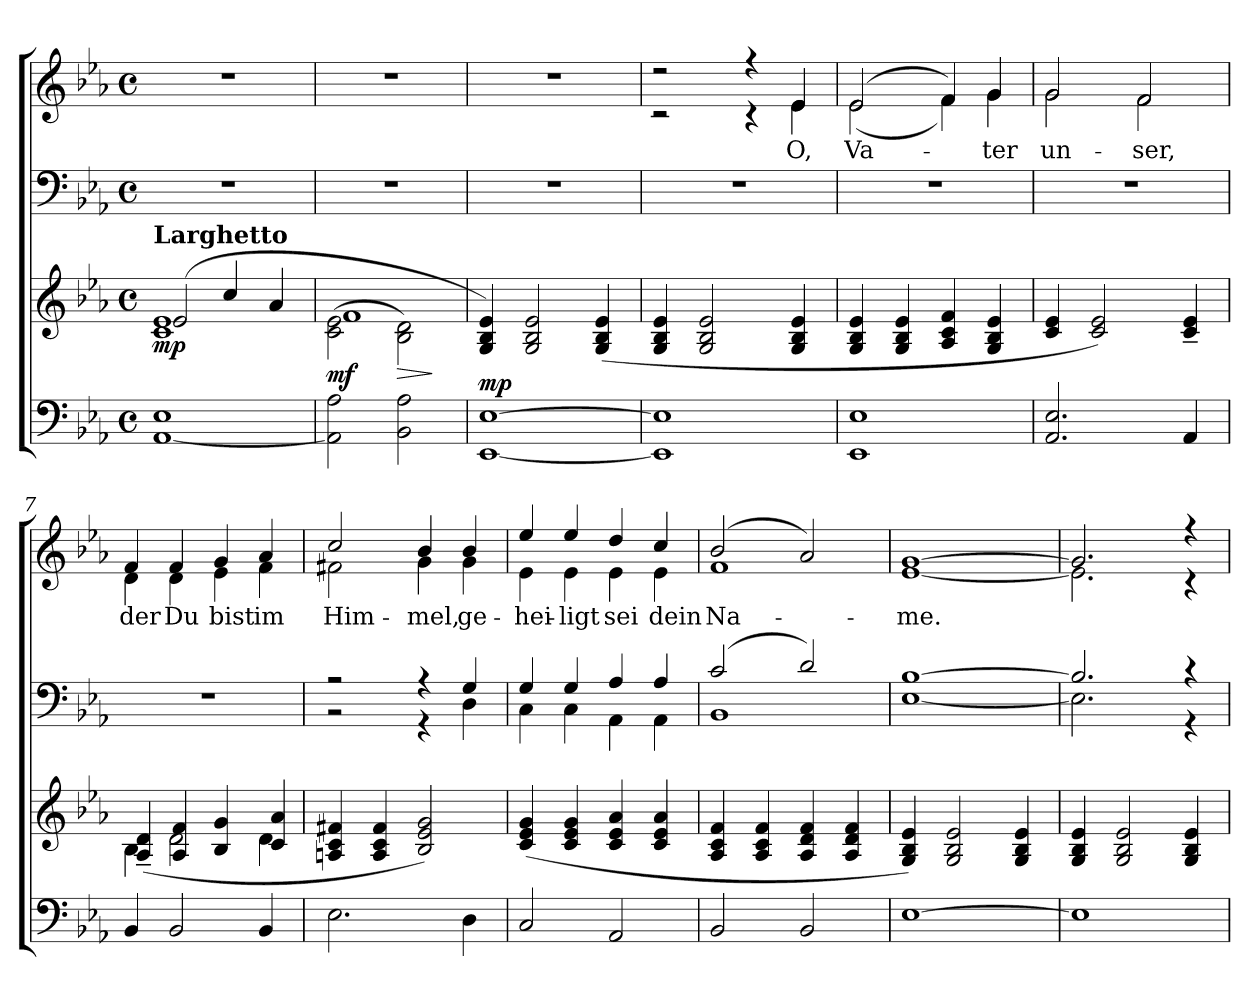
**kern	**kern	**dynam	**kern	**kern	**text
*part3	*part3	*part3	*part2	*part1	*part1
*staff4	*staff3	*staff3/4	*staff2	*staff1	*staff1
*clefF4	*clefG2	*	*clefF4	*clefG2	*
*k[b-e-a-]	*k[b-e-a-]	*	*k[b-e-a-]	*k[b-e-a-]	*
*E-:	*E-:	*	*E-:	*E-:	*
*M4/4	*M4/4	*	*M4/4	*M4/4	*
*met(c)	*met(c)	*	*met(c)	*met(c)	*
*MM96	*MM96	*	*MM96	*MM96	*
=1	=1	=1	=1	=1	=1
*	*^	*	*	*	*
!	!LO:TX:a:B:t=Larghetto	!	!	!	!	!
!	!	!	!LO:DY:b	!	!	!
[<1AA- 1E-	1c 1e-	(>2e-/	mp	1r	1r	.
.	.	4cc/	.	.	.	.
.	.	4a-/	.	.	.	.
=2	=2	=2	=2	=2	=2	=2
!	!	!	!LO:DY:a=2	!	!	!
2AA-\] 2A-\	(2c\ 2e-\	1f	mf	1r	1r	.
!	!	!	!LO:HP:b	!	!	!
2BB-\ 2A-\	2B-\ 2d\)	.	>	.	.	.
*	*v	*v	*	*	*	*
.	.	]	.	.	.
=3	=3	=3	=3	=3	=3
!	!	!LO:DY:a=2	!	!	!
[1EE- [1E-	4G/ 4B-/ 4e-/)	mp	1r	1r	.
.	2G/ 2B-/ 2e-/	.	.	.	.
.	(>4G/ 4B-/ 4e-/	.	.	.	.
!!LO:LB:g=z
=4	=4	=4	=4	=4	=4
*	*	*	*	*^	*
1EE-] 1E-]	4G/ 4B-/ 4e-/	.	1r	2r	2r	.
.	2G/ 2B-/ 2e-/	.	.	.	.	.
.	.	.	.	4r	4r	.
!	!	!	!	!	!	!LO:LY:b
.	4G/ 4B-/ 4e-/	.	.	4e-/	4e-\	O,
=5	=5	=5	=5	=5	=5	=5
!	!	!	!	!	!	!LO:LY:b
1EE- 1E-	4G/ 4B-/ 4e-/	.	1r	(2e-/	(<2e-\	Va-
.	4G/ 4B-/ 4e-/	.	.	.	.	.
.	4A-/ 4c/ 4f/	.	.	4f/)	4f\)	.
!	!	!	!	!	!	!LO:LY:b
.	4G/ 4B-/ 4e-/	.	.	4g/	4g\	-ter
=6	=6	=6	=6	=6	=6	=6
!	!	!	!	!	!	!LO:LY:b
2.AA-/ 2.E-/	4c/ 4e-/	.	1r	2g/	2g\	un-
.	2c/ 2e-/)	.	.	.	.	.
!	!	!	!	!	!	!LO:LY:b
.	.	.	.	2f/	2f\	-ser,
4AA-/	4c/~< 4e-/~<	.	.	.	.	.
=7	=7	=7	=7	=7	=7	=7
*	*^	*	*	*	*	*
!	!	!	!	!	!	!	!LO:LY:b
4BB-/	4B-\	(4A-/~> 4d/~>	.	1r	4f/	4d\	der
!	!	!	!	!	!	!	!LO:LY:b
2BB-/	2d\	4A-/ 4f/	.	.	4f/	4d\	Du
!	!	!	!	!	!	!	!LO:LY:b
.	.	4B-/ 4g/	.	.	4g/	4e-\	bist
!	!	!	!	!	!	!	!LO:LY:b
4BB-/	4d\	4c/ 4a-/	.	.	4a-/	4f\	im
!!LO:LB:g=z	!!
=8	=8	=8	=8	=8	=8	=8	=8
*	*	*	*	*^	*	*	*
!	!	!	!	!	!	!	!	!LO:LY:b
*	*v	*v	*	*	*	*	*	*
2.E-\	4An/ 4c/ 4f#X/	.	2r	2r	2cc/	2f#X\	Him-
.	4A/ 4c/ 4f#/	.	.	.	.	.	.
!	!	!	!	!	!	!	!LO:LY:b
.	2B-/ 2e-/ 2g/)	.	4r	4r	4b-/	4g\	-mel,
!	!	!	!	!	!	!	!LO:LY:b
4D\	.	.	4G/	4D\	4b-/	4g\	ge-
=9	=9	=9	=9	=9	=9	=9	=9
!	!	!	!	!	!	!	!LO:LY:b
2C/	(>4c/ 4e-/ 4g/	.	4G/	4C\	4ee-/	4e-\	-hei-
!	!	!	!	!	!	!	!LO:LY:b
.	4c/ 4e-/ 4g/	.	4G/	4C\	4ee-/	4e-\	-ligt
!	!	!	!	!	!	!	!LO:LY:b
2AA-/	4c/ 4e-/ 4a-/	.	4A-/	4AA-\	4dd/	4e-\	sei
!	!	!	!	!	!	!	!LO:LY:b
.	4c/ 4e-/ 4a-/	.	4A-/	4AA-\	4cc/	4e-\	dein
=10	=10	=10	=10	=10	=10	=10	=10
!	!	!	!	!	!	!	!LO:LY:b
2BB-/	4A-/ 4c/ 4f/	.	(2c/	1BB-	(2b-/	1f	Na-
.	4A-/ 4c/ 4f/	.	.	.	.	.	.
2BB-/	4A-/ 4d/ 4f/	.	2d/)	.	2a-/)	.	.
.	4A-/ 4d/ 4f/	.	.	.	.	.	.
=11	=11	=11	=11	=11	=11	=11	=11
!	!	!	!	!	!	!	!LO:LY:b
[1E-	4G/ 4B-/ 4e-/)	.	[>1B-	[<1E-	[>1g	[<1e-	-me.
.	2G/ 2B-/ 2e-/	.	.	.	.	.	.
.	4G/ 4B-/ 4e-/	.	.	.	.	.	.
=12	=12	=12	=12	=12	=12	=12	=12
1E-]	4G/ 4B-/ 4e-/	.	2.B-/]	2.E-\]	2.g/]	2.e-\]	.
.	2G/ 2B-/ 2e-/	.	.	.	.	.	.
.	4G/ 4B-/ 4e-/	.	4r	4r	4r	4r	.
*	*	*	*v	*v	*	*	*
*	*	*	*	*v	*v	*
=	=	=	=	=	=
*-	*-	*-	*-	*-	*-
